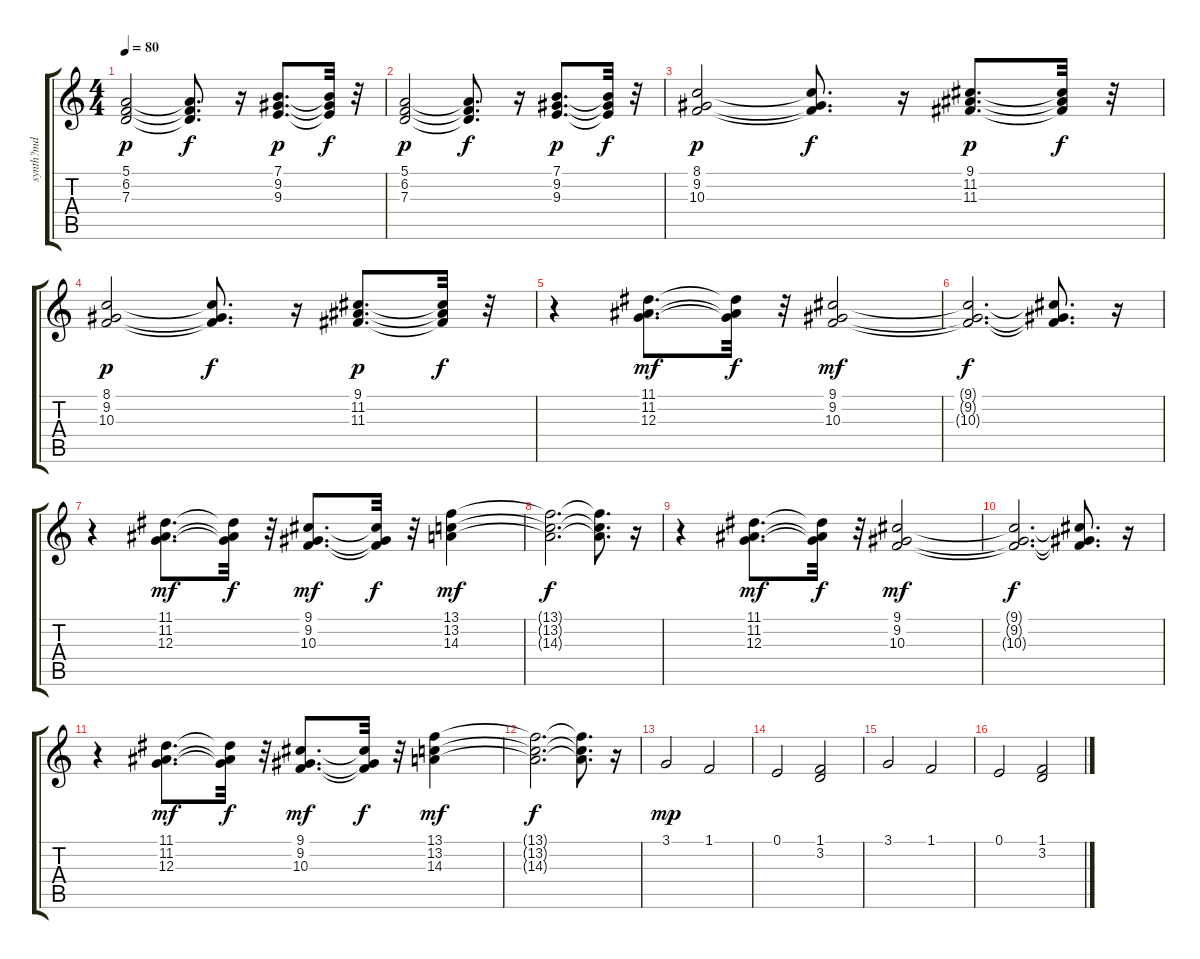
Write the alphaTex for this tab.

\track ("synth?md" "synth?md") {instrument synthvoice}
\staff {score tabs}
\tuning (E4 B3 G3 D3 A2 E2) {hide}
\ts (4 4)
\tempo 80
\clef g2
\ks c
(5.1 6.2 7.3).2{dy p instrument synthvoice} (5.1{t} 6.2{t} 7.3{t}).8{d dy f} r.16 (7.1 9.2 9.3).8{d dy p} (7.1{t} 9.2{t} 9.3{t}).32{dy f} r.32 |
(5.1 6.2 7.3).2{dy p} (5.1{t} 6.2{t} 7.3{t}).8{d dy f} r.16 (7.1 9.2 9.3).8{d dy p} (7.1{t} 9.2{t} 9.3{t}).32{dy f} r.32 |
(8.1 9.2 10.3).2{dy p} (8.1{t} 9.2{t} 10.3{t}).8{d dy f} r.16 (9.1 11.2 11.3).8{d dy p} (9.1{t} 11.2{t} 11.3{t}).32{dy f} r.32 |
(8.1 9.2 10.3).2{dy p} (8.1{t} 9.2{t} 10.3{t}).8{d dy f} r.16 (9.1 11.2 11.3).8{d dy p} (9.1{t} 11.2{t} 11.3{t}).32{dy f} r.32 |
r.4 (11.1 11.2 12.3).8{d dy mf} (11.1{t} 11.2{t} 12.3{t}).32{dy f} r.32 (9.1 9.2 10.3).2{dy mf} |
(9.1{t} 9.2{t} 10.3{t}).2{d dy f} (9.1{t} 9.2{t} 10.3{t}).8{d} r.16 |
r.4 (11.1 11.2 12.3).8{d dy mf} (11.1{t} 11.2{t} 12.3{t}).32{dy f} r.32 (9.1 9.2 10.3).8{d dy mf} (9.1{t} 9.2{t} 10.3{t}).32{dy f} r.32 (13.1 13.2 14.3).4{dy mf} |
(13.1{t} 13.2{t} 14.3{t}).2{d dy f} (13.1{t} 13.2{t} 14.3{t}).8{d} r.16 |
r.4 (11.1 11.2 12.3).8{d dy mf} (11.1{t} 11.2{t} 12.3{t}).32{dy f} r.32 (9.1 9.2 10.3).2{dy mf} |
(9.1{t} 9.2{t} 10.3{t}).2{d dy f} (9.1{t} 9.2{t} 10.3{t}).8{d} r.16 |
r.4 (11.1 11.2 12.3).8{d dy mf} (11.1{t} 11.2{t} 12.3{t}).32{dy f} r.32 (9.1 9.2 10.3).8{d dy mf} (9.1{t} 9.2{t} 10.3{t}).32{dy f} r.32 (13.1 13.2 14.3).4{dy mf} |
(13.1{t} 13.2{t} 14.3{t}).2{d dy f} (13.1{t} 13.2{t} 14.3{t}).8{d} r.16 |
3.1.2{dy mp} 1.1.2 |
0.1.2 (1.1 3.2).2 |
3.1.2 1.1.2 |
0.1.2 (1.1 3.2).2
